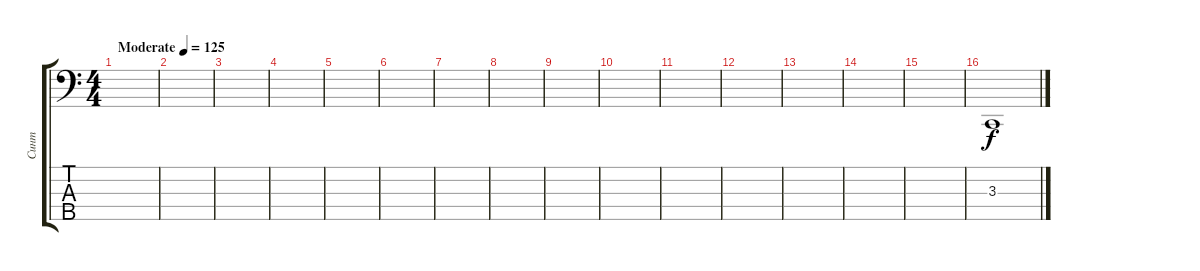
\track ("Синт" "Синт") {instrument lead2sawtooth}
\staff {score tabs}
\tuning (G2 D2 A1 E1 B0) {hide}
\ts (4 4)
\tempo (125 "Moderate")
\clef f4
\ks c
|
|
|
|
|
|
|
|
|
|
|
|
|
|
|
3.3.1
